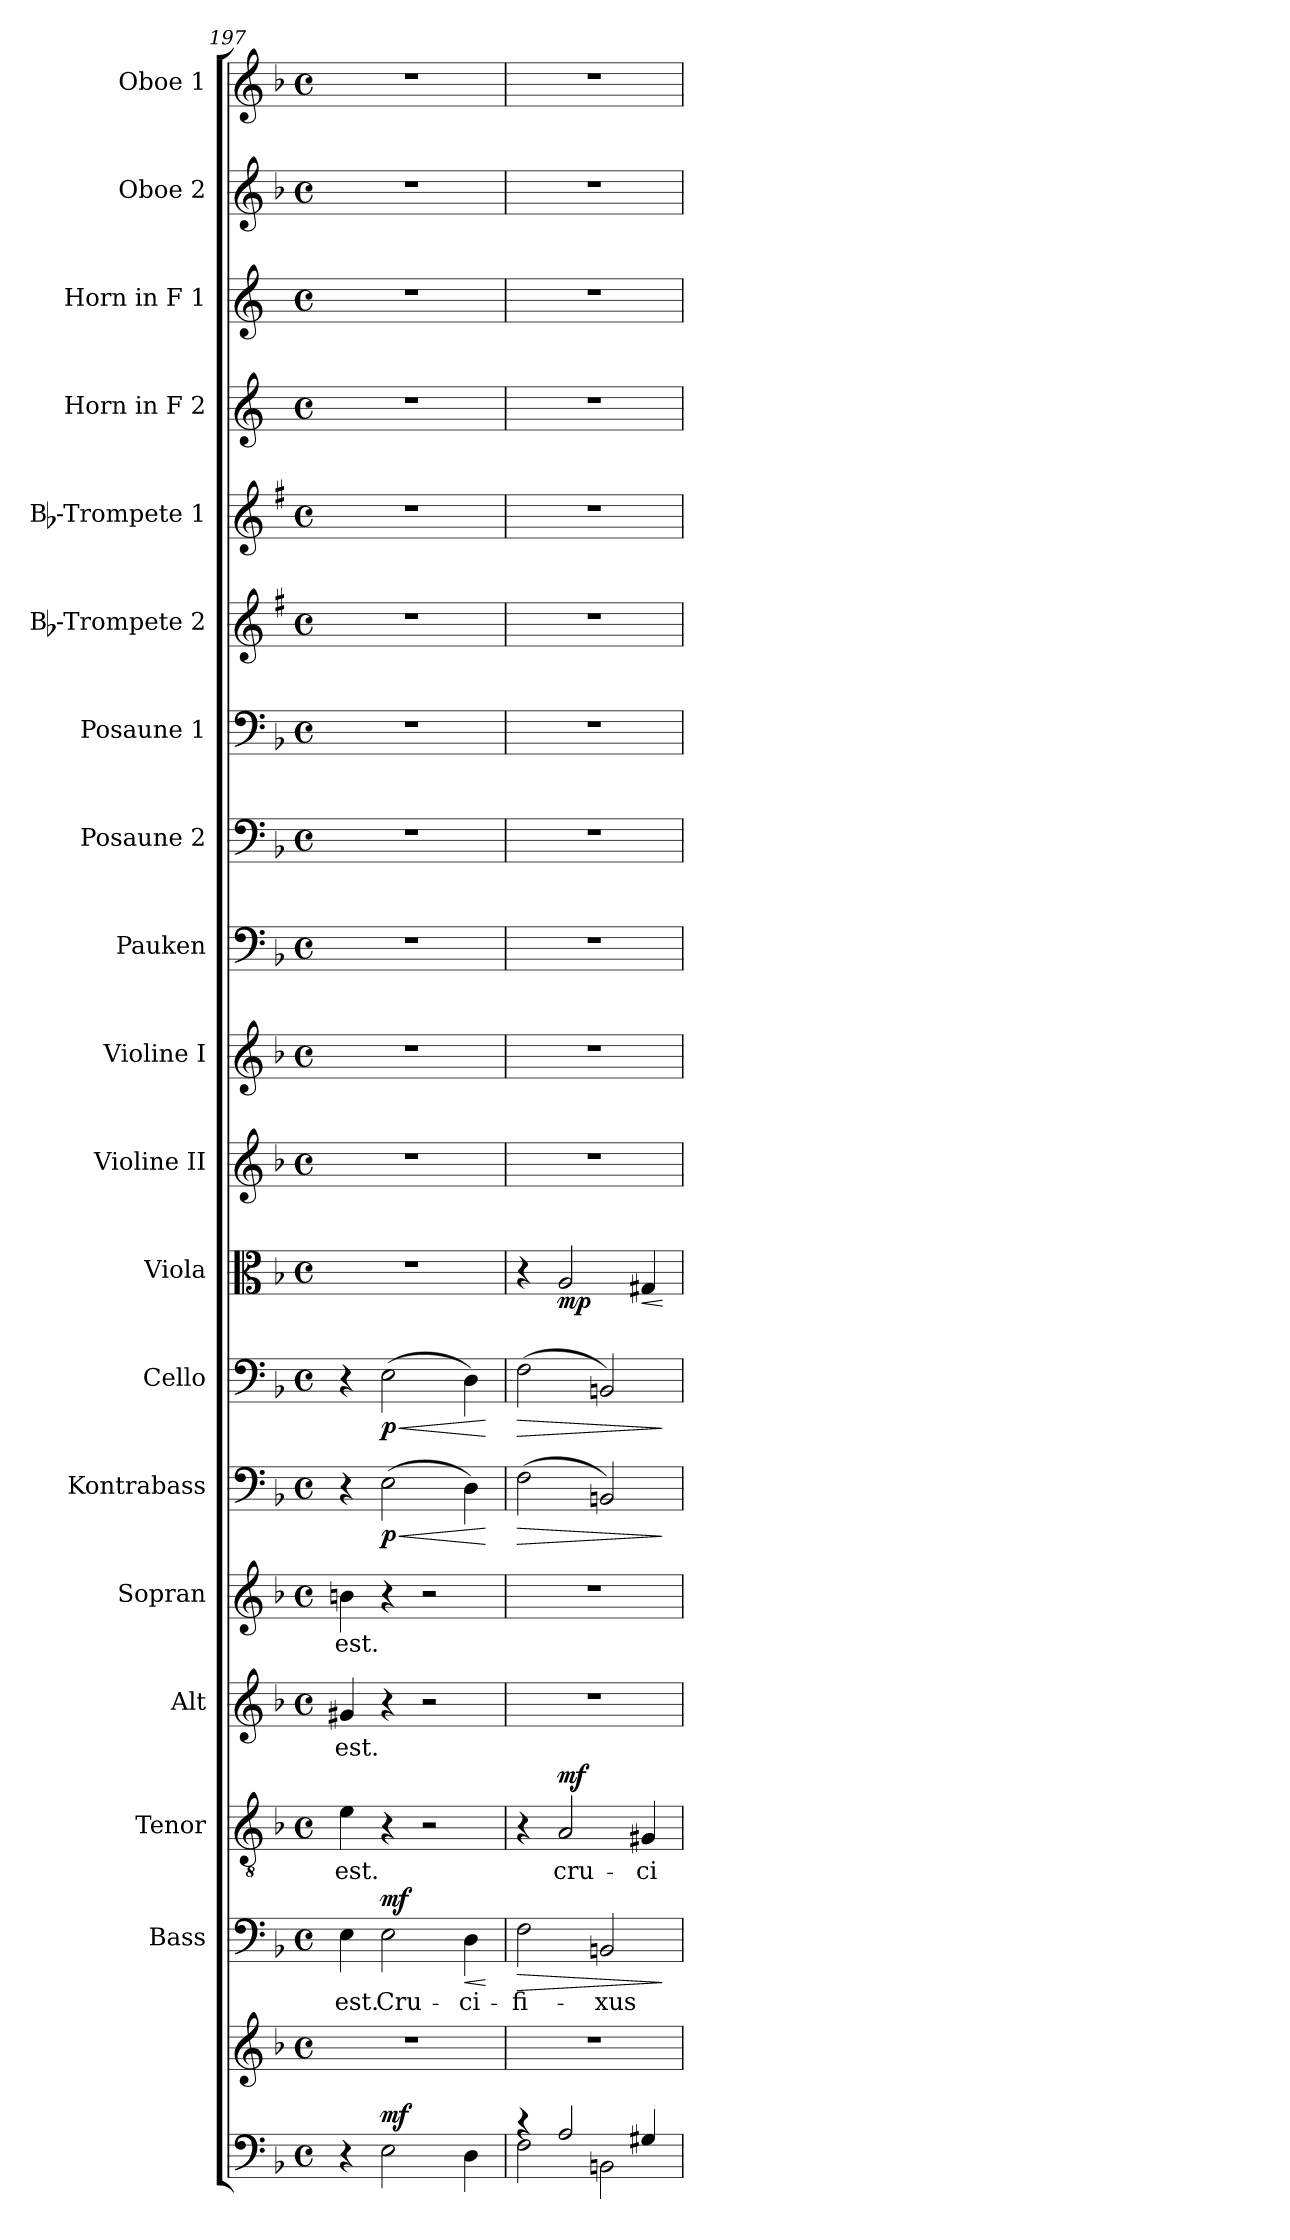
**kern	**kern	**dynam	**kern	**text	**dynam	**kern	**text	**dynam	**kern	**text	**kern	**text	**kern	**dynam	**kern	**dynam	**kern	**dynam	**kern	**kern	**kern	**kern	**kern	**kern	**kern	**kern	**kern	**kern	**kern
*part19	*part19	*part19	*part18	*part18	*part18	*part17	*part17	*part17	*part16	*part16	*part15	*part15	*part14	*part14	*part13	*part13	*part12	*part12	*part11	*part10	*part9	*part8	*part7	*part6	*part5	*part4	*part3	*part2	*part1
*staff20	*staff19	*staff19/20	*staff18	*staff18	*staff18	*staff17	*staff17	*staff17	*staff16	*staff16	*staff15	*staff15	*staff14	*staff14	*staff13	*staff13	*staff12	*staff12	*staff11	*staff10	*staff9	*staff8	*staff7	*staff6	*staff5	*staff4	*staff3	*staff2	*staff1
*	*	*	*I"Bass	*	*	*I"Tenor	*	*	*I"Alt	*	*I"Sopran	*	*I"Kontrabass	*	*I"Cello	*	*I"Viola	*	*I"Violine II	*I"Violine I	*I"Pauken	*I"Posaune 2	*I"Posaune 1	*I"Bb-Trompete 2	*I"Bb-Trompete 1	*I"Horn in F 2	*I"Horn in F 1	*I"Oboe 2	*I"Oboe 1
*	*	*	*I'B.	*	*	*I'T.	*	*	*I'A.	*	*I'S.	*	*I'Kb.	*	*	*	*I'Vla.	*	*I'Vl. II	*I'Vl. I	*I'Pk.	*I'Pos. 2	*I'Pos. 1	*I'Bb Trp. 2	*I'Bb Trp. 1	*	*	*I'Ob. 2	*I'Ob. 1
!!LO:PB:g=z
*clefF4	*clefG2	*	*clefF4	*	*	*clefGv2	*	*	*clefG2	*	*clefG2	*	*clefF4	*	*clefF4	*	*clefC3	*	*clefG2	*clefG2	*clefF4	*clefF4	*clefF4	*clefG2	*clefG2	*clefG2	*clefG2	*clefG2	*clefG2
*	*	*	*	*	*	*	*	*	*	*	*	*	*ITrd7c12	*	*	*	*	*	*	*	*	*	*	*ITrd1c2	*ITrd1c2	*ITrd4c7	*ITrd4c7	*	*
*k[b-]	*k[b-]	*	*k[b-]	*	*	*k[b-]	*	*	*k[b-]	*	*k[b-]	*	*k[b-]	*	*k[b-]	*	*k[b-]	*	*k[b-]	*k[b-]	*k[b-]	*k[b-]	*k[b-]	*k[b-]	*k[b-]	*k[b-]	*k[b-]	*k[b-]	*k[b-]
*F:	*F:	*	*F:	*	*	*F:	*	*	*F:	*	*F:	*	*F:	*	*F:	*	*F:	*	*F:	*F:	*F:	*F:	*F:	*F:	*F:	*F:	*F:	*F:	*F:
*M4/4	*M4/4	*	*M4/4	*	*	*M4/4	*	*	*M4/4	*	*M4/4	*	*M4/4	*	*M4/4	*	*M4/4	*	*M4/4	*M4/4	*M4/4	*M4/4	*M4/4	*M4/4	*M4/4	*M4/4	*M4/4	*M4/4	*M4/4
*met(c)	*met(c)	*	*met(c)	*	*	*met(c)	*	*	*met(c)	*	*met(c)	*	*met(c)	*	*met(c)	*	*met(c)	*	*met(c)	*met(c)	*met(c)	*met(c)	*met(c)	*met(c)	*met(c)	*met(c)	*met(c)	*met(c)	*met(c)
=197	=197	=197	=197	=197	=197	=197	=197	=197	=197	=197	=197	=197	=197	=197	=197	=197	=197	=197	=197	=197	=197	=197	=197	=197	=197	=197	=197	=197	=197
!	!	!	!	!LO:LY:b	!	!	!LO:LY:b	!	!	!LO:LY:b	!	!LO:LY:b	!	!	!	!	!	!	!	!	!	!	!	!	!	!	!	!	!
4r	1r	.	4E\	est.	.	4e\	est.	.	4g#X/	est.	4bn\	est.	4r	.	4r	.	1r	.	1r	1r	1r	1r	1r	1r	1r	1r	1r	1r	1r
!	!	!LO:DY:a=2	!	!LO:LY:b	!LO:DY:a	!	!	!	!	!	!	!	!	!LO:HP:b	!	!LO:HP:b	!	!	!	!	!	!	!	!	!	!	!	!	!
!	!	!	!	!	!	!	!	!	!	!	!	!	!	!LO:DY:n=1:b	!	!LO:DY:n=1:b	!	!	!	!	!	!	!	!	!	!	!	!	!
2E\	.	mf	2E\	Cru-	mf	4r	.	.	4r	.	4r	.	(>2EE\	< p	(>2E\	< p	.	.	.	.	.	.	.	.	.	.	.	.	.
.	.	.	.	.	.	2r	.	.	2r	.	2r	.	.	.	.	.	.	.	.	.	.	.	.	.	.	.	.	.	.
!	!	!	!	!LO:LY:b	!LO:HP:b	!	!	!	!	!	!	!	!	!	!	!	!	!	!	!	!	!	!	!	!	!	!	!	!
4D\	.	.	4D\	-ci-	<	.	.	.	.	.	.	.	4DD\)	.	4D\)	.	.	.	.	.	.	.	.	.	.	.	.	.	.
.	.	.	.	.	[	.	.	.	.	.	.	.	.	[	.	[	.	.	.	.	.	.	.	.	.	.	.	.	.
=198	=198	=198	=198	=198	=198	=198	=198	=198	=198	=198	=198	=198	=198	=198	=198	=198	=198	=198	=198	=198	=198	=198	=198	=198	=198	=198	=198	=198	=198
*^	*	*	*	*	*	*	*	*	*	*	*	*	*	*	*	*	*	*	*	*	*	*	*	*	*	*	*	*	*
!	!	!	!	!	!LO:LY:b	!LO:HP:b	!	!	!	!	!	!	!	!	!LO:HP:b	!	!LO:HP:b	!	!	!	!	!	!	!	!	!	!	!	!	!
4rc	2F\	1r	.	2F\	-fi-	>	4r	.	.	1r	.	1r	.	(>2FF\	>	(>2F\	>	4r	.	1r	1r	1r	1r	1r	1r	1r	1r	1r	1r	1r
!	!	!	!	!	!	!	!	!LO:LY:b	!LO:DY:a	!	!	!	!	!	!	!	!	!	!LO:DY:b	!	!	!	!	!	!	!	!	!	!	!
2A/	.	.	.	.	.	.	2A/	cru-	mf	.	.	.	.	.	.	.	.	2A/	mp	.	.	.	.	.	.	.	.	.	.	.
!	!	!	!	!	!LO:LY:b	!	!	!	!	!	!	!	!	!	!	!	!	!	!	!	!	!	!	!	!	!	!	!	!	!
.	2BBn\	.	.	2BBn/	-xus	.	.	.	.	.	.	.	.	2BBBn/)	.	2BBn/)	.	.	.	.	.	.	.	.	.	.	.	.	.	.
!	!	!	!	!	!	!	!	!LO:LY:b	!	!	!	!	!	!	!	!	!	!	!LO:HP:b	!	!	!	!	!	!	!	!	!	!	!
4G#X/	.	.	.	.	.	.	4G#X/	-ci-	.	.	.	.	.	.	.	.	.	4G#X/	<	.	.	.	.	.	.	.	.	.	.	.
*v	*v	*	*	*	*	*	*	*	*	*	*	*	*	*	*	*	*	*	*	*	*	*	*	*	*	*	*	*	*	*
.	.	.	.	.	]	.	.	.	.	.	.	.	.	]	.	]	.	[	.	.	.	.	.	.	.	.	.	.	.
=	=	=	=	=	=	=	=	=	=	=	=	=	=	=	=	=	=	=	=	=	=	=	=	=	=	=	=	=	=
*-	*-	*-	*-	*-	*-	*-	*-	*-	*-	*-	*-	*-	*-	*-	*-	*-	*-	*-	*-	*-	*-	*-	*-	*-	*-	*-	*-	*-	*-
